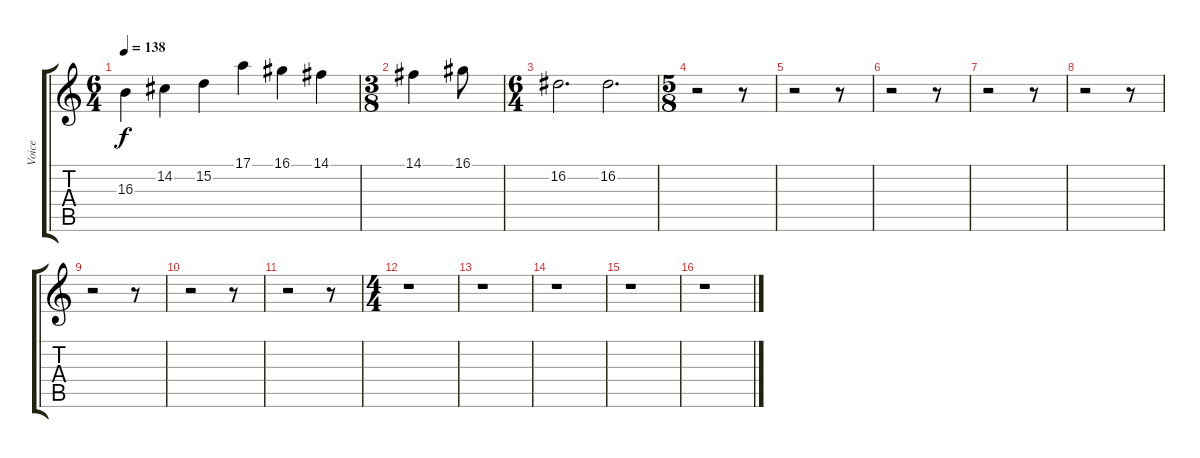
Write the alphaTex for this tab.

\track ("Voice" "Voice") {instrument oboe}
\staff {score tabs}
\tuning (E4 B3 G3 D3 A2 E2) {hide}
\ts (6 4)
\tempo 138
\clef g2
\ks c
16.3.4{dy f} 14.2.4 15.2.4 17.1.4 16.1.4 14.1.4 |
\ts (3 8)
14.1.4 16.1.8 |
\ts (6 4)
16.2.2{d} 16.2.2{d} |
\ts (5 8)
r.2 r.8 |
r.2 r.8 |
r.2 r.8 |
r.2 r.8 |
r.2 r.8 |
r.2 r.8 |
r.2 r.8 |
r.2 r.8 |
\ts (4 4)
r.1 |
r.1 |
r.1 |
r.1 |
r.1
